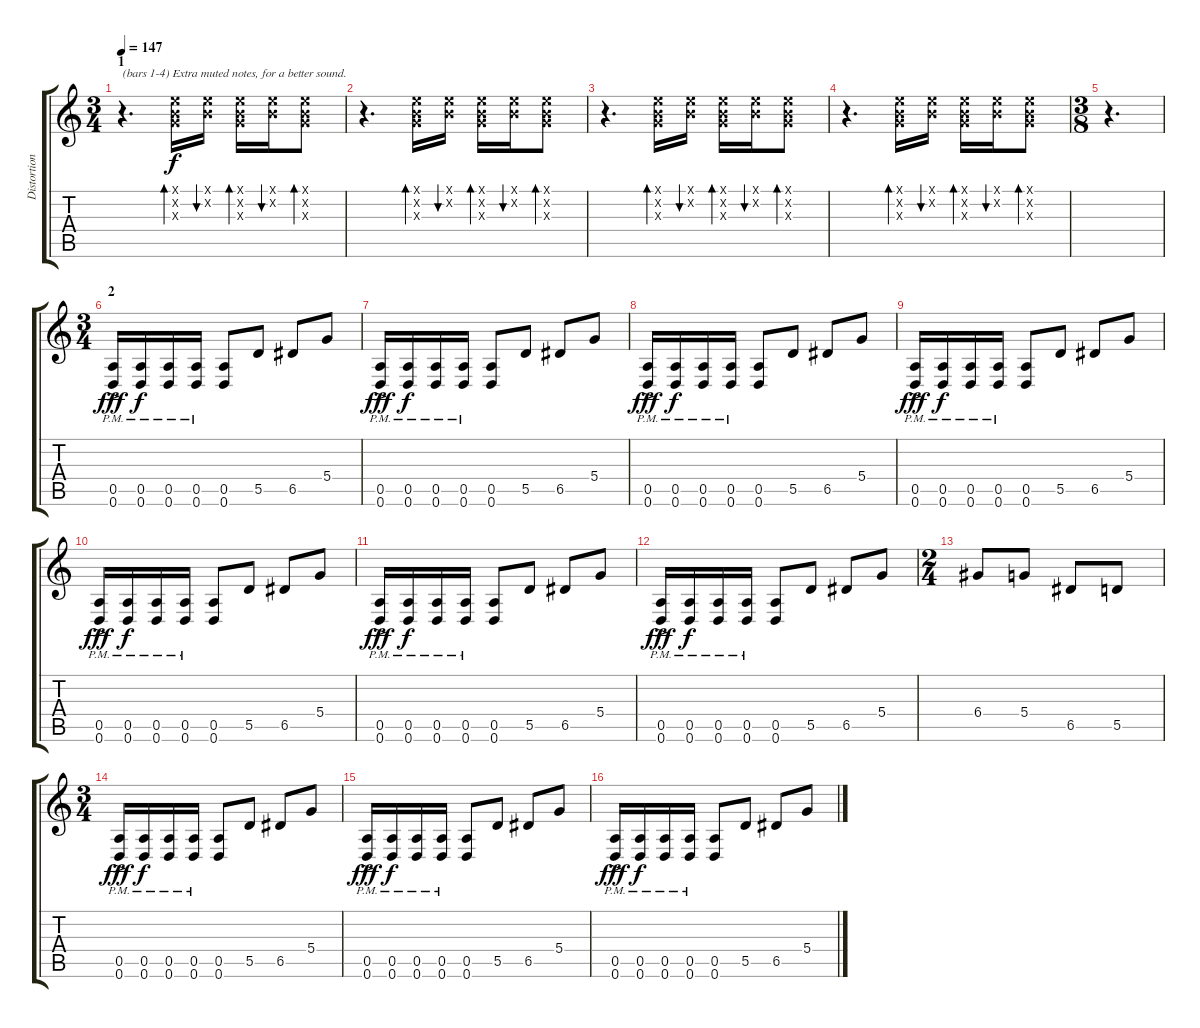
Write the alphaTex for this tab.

\track ("Distortion Guitar 1" "Distortion") {instrument distortionguitar}
\staff {score tabs}
\tuning (E4 B3 G3 D3 A2 D2) {hide}
\ts (3 4)
\section ("" "1")
\tempo 147
\tempo 140
\tempo 147
\clef g2
\ks c
r.4{d txt "(bars 1-4) Extra muted notes, for a better sound." dy f volume 10 balance 11 instrument acousticguitarsteel} (0.1{x} 0.2{x} 0.3{x}).16{bd 60} (0.1{x} 0.2{x}).16{bu 60} (0.1{x} 0.2{x} 0.3{x}).16{bd 60} (0.1{x} 0.2{x}).16{bu 60} (0.1{x} 0.2{x} 0.3{x}).8{bd 60} |
r.4{d} (0.1{x} 0.2{x} 0.3{x}).16{bd 60} (0.1{x} 0.2{x}).16{bu 60} (0.1{x} 0.2{x} 0.3{x}).16{bd 60} (0.1{x} 0.2{x}).16{bu 60} (0.1{x} 0.2{x} 0.3{x}).8{bd 60} |
r.4{d} (0.1{x} 0.2{x} 0.3{x}).16{bd 60} (0.1{x} 0.2{x}).16{bu 60} (0.1{x} 0.2{x} 0.3{x}).16{bd 60} (0.1{x} 0.2{x}).16{bu 60} (0.1{x} 0.2{x} 0.3{x}).8{bd 60} |
r.4{d} (0.1{x} 0.2{x} 0.3{x}).16{bd 60} (0.1{x} 0.2{x}).16{bu 60} (0.1{x} 0.2{x} 0.3{x}).16{bd 60} (0.1{x} 0.2{x}).16{bu 60} (0.1{x} 0.2{x} 0.3{x}).8{bd 60} |
\ts (3 8)
r.4{d volume 13 balance 4 instrument distortionguitar} |
\ts (3 4)
\section ("" "2")
(0.5{pm} 0.6{ac pm}).16{dy fff} (0.5{pm} 0.6{pm}).16{dy f} (0.5{pm} 0.6{pm}).16 (0.5{pm} 0.6{pm}).16 (0.5 0.6).8 5.5.8 6.5.8 5.4.8 |
(0.5{pm} 0.6{ac pm}).16{dy fff} (0.5{pm} 0.6{pm}).16{dy f} (0.5{pm} 0.6{pm}).16 (0.5{pm} 0.6{pm}).16 (0.5 0.6).8 5.5.8 6.5.8 5.4.8 |
(0.5{pm} 0.6{ac pm}).16{dy fff} (0.5{pm} 0.6{pm}).16{dy f} (0.5{pm} 0.6{pm}).16 (0.5{pm} 0.6{pm}).16 (0.5 0.6).8 5.5.8 6.5.8 5.4.8 |
(0.5{pm} 0.6{ac pm}).16{dy fff} (0.5{pm} 0.6{pm}).16{dy f} (0.5{pm} 0.6{pm}).16 (0.5{pm} 0.6{pm}).16 (0.5 0.6).8 5.5.8 6.5.8 5.4.8 |
(0.5{pm} 0.6{ac pm}).16{dy fff} (0.5{pm} 0.6{pm}).16{dy f} (0.5{pm} 0.6{pm}).16 (0.5{pm} 0.6{pm}).16 (0.5 0.6).8 5.5.8 6.5.8 5.4.8 |
(0.5{pm} 0.6{ac pm}).16{dy fff} (0.5{pm} 0.6{pm}).16{dy f} (0.5{pm} 0.6{pm}).16 (0.5{pm} 0.6{pm}).16 (0.5 0.6).8 5.5.8 6.5.8 5.4.8 |
(0.5{pm} 0.6{ac pm}).16{dy fff} (0.5{pm} 0.6{pm}).16{dy f} (0.5{pm} 0.6{pm}).16 (0.5{pm} 0.6{pm}).16 (0.5 0.6).8 5.5.8 6.5.8 5.4.8 |
\ts (2 4)
6.4.8 5.4.8 6.5.8 5.5.8 |
\ts (3 4)
(0.5{pm} 0.6{ac pm}).16{dy fff} (0.5{pm} 0.6{pm}).16{dy f} (0.5{pm} 0.6{pm}).16 (0.5{pm} 0.6{pm}).16 (0.5 0.6).8 5.5.8 6.5.8 5.4.8 |
(0.5{pm} 0.6{ac pm}).16{dy fff} (0.5{pm} 0.6{pm}).16{dy f} (0.5{pm} 0.6{pm}).16 (0.5{pm} 0.6{pm}).16 (0.5 0.6).8 5.5.8 6.5.8 5.4.8 |
(0.5{pm} 0.6{ac pm}).16{dy fff} (0.5{pm} 0.6{pm}).16{dy f} (0.5{pm} 0.6{pm}).16 (0.5{pm} 0.6{pm}).16 (0.5 0.6).8 5.5.8 6.5.8 5.4.8
